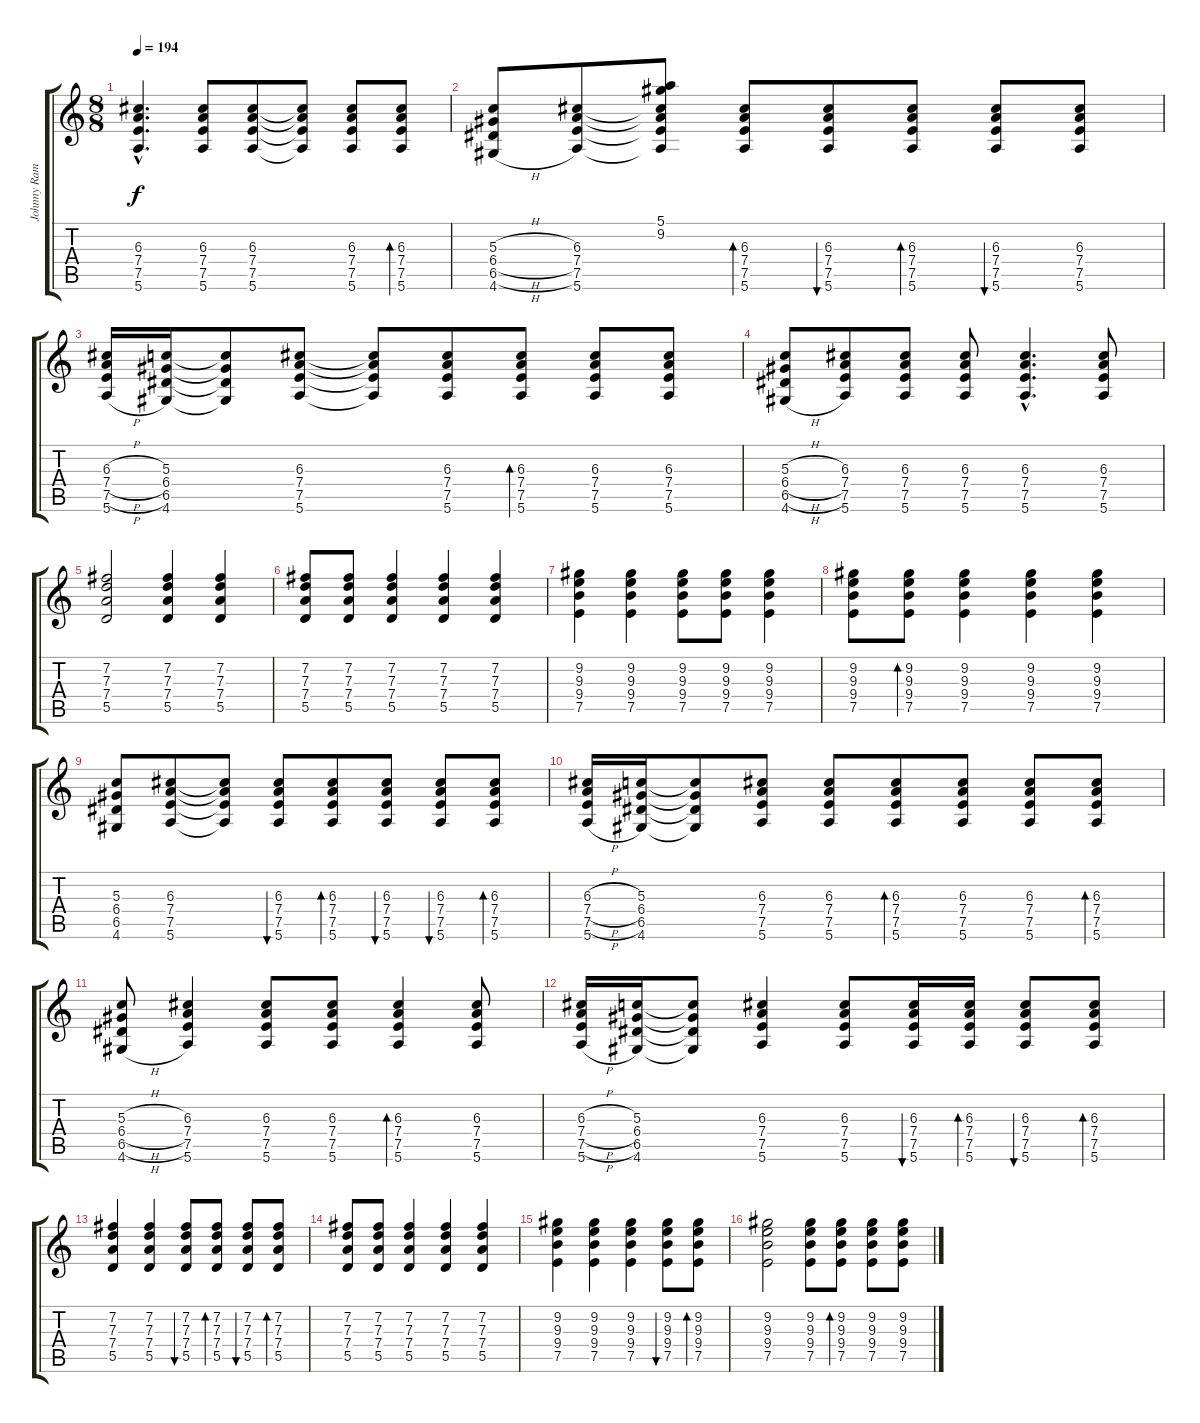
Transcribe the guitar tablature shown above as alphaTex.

\track ("Johnny Ramone - Guitar" "Johnny Ram") {instrument distortionguitar}
\staff {score tabs}
\tuning (E4 B3 G3 D3 A2 E2) {hide}
\ts (8 8)
\tempo 194
\clef g2
\ks c
(6.3{hac} 7.4{hac} 7.5{hac} 5.6{hac}).4{d dy f} (6.3 7.4 7.5 5.6).8 (6.3 7.4 7.5 5.6).8 (6.3{t} 7.4{t} 7.5{t} 5.6{t}).8 (6.3 7.4 7.5 5.6).8 (6.3 7.4 7.5 5.6).8{bd 240} |
(5.3{h} 6.4{h} 6.5{h} 4.6{h}).8 (6.3 7.4 7.5 5.6).8 (5.1 9.2{t} 6.3{t} 7.4{t} 7.5{t} 5.6{t}).8 (6.3 7.4 7.5 5.6).8{bd 240} (6.3 7.4 7.5 5.6).8{bu 240} (6.3 7.4 7.5 5.6).8{bd 240} (6.3 7.4 7.5 5.6).8{bu 240} (6.3 7.4 7.5 5.6).8 |
(6.3{h} 7.4{h} 7.5{h} 5.6{h}).16 (5.3 6.4 6.5 4.6).16 (5.3{t} 6.4{t} 6.5{t} 4.6{t}).8 (6.3 7.4 7.5 5.6).8 (6.3{t} 7.4{t} 7.5{t} 5.6{t}).8 (6.3 7.4 7.5 5.6).8 (6.3 7.4 7.5 5.6).8{bd 240} (6.3 7.4 7.5 5.6).8 (6.3 7.4 7.5 5.6).8 |
(5.3{h} 6.4{h} 6.5{h} 4.6{h}).8 (6.3 7.4 7.5 5.6).8 (6.3 7.4 7.5 5.6).8 (6.3 7.4 7.5 5.6).8 (6.3{hac} 7.4{hac} 7.5{hac} 5.6{hac}).4{d} (6.3 7.4 7.5 5.6).8 |
(7.2 7.3 7.4 5.5).2 (7.2 7.3 7.4 5.5).4 (7.2 7.3 7.4 5.5).4 |
(7.2 7.3 7.4 5.5).8 (7.2 7.3 7.4 5.5).8 (7.2 7.3 7.4 5.5).4 (7.2 7.3 7.4 5.5).4 (7.2 7.3 7.4 5.5).4 |
(9.2 9.3 9.4 7.5).4 (9.2 9.3 9.4 7.5).4 (9.2 9.3 9.4 7.5).8 (9.2 9.3 9.4 7.5).8 (9.2 9.3 9.4 7.5).4 |
(9.2 9.3 9.4 7.5).8 (9.2 9.3 9.4 7.5).8{bd 240} (9.2 9.3 9.4 7.5).4 (9.2 9.3 9.4 7.5).4 (9.2 9.3 9.4 7.5).4 |
(5.3 6.4 6.5 4.6).8 (6.3 7.4 7.5 5.6).8 (6.3{t} 7.4{t} 7.5{t} 5.6{t}).8 (6.3 7.4 7.5 5.6).8{bu 240} (6.3 7.4 7.5 5.6).8{bd 240} (6.3 7.4 7.5 5.6).8{bu 240} (6.3 7.4 7.5 5.6).8{bu 240} (6.3 7.4 7.5 5.6).8{bd 240} |
(6.3{h} 7.4{h} 7.5{h} 5.6{h}).16 (5.3 6.4 6.5 4.6).16 (5.3{t} 6.4{t} 6.5{t} 4.6{t}).8 (6.3 7.4 7.5 5.6).8 (6.3 7.4 7.5 5.6).8 (6.3 7.4 7.5 5.6).8{bd 240} (6.3 7.4 7.5 5.6).8 (6.3 7.4 7.5 5.6).8 (6.3 7.4 7.5 5.6).8{bd 240} |
(5.3{h} 6.4{h} 6.5{h} 4.6{h}).8 (6.3 7.4 7.5 5.6).4 (6.3 7.4 7.5 5.6).8 (6.3 7.4 7.5 5.6).8 (6.3 7.4 7.5 5.6).4{bd 240} (6.3 7.4 7.5 5.6).8 |
(6.3{h} 7.4{h} 7.5{h} 5.6{h}).16 (5.3 6.4 6.5 4.6).16 (5.3{t} 6.4{t} 6.5{t} 4.6{t}).8 (6.3 7.4 7.5 5.6).4 (6.3 7.4 7.5 5.6).8 (6.3 7.4 7.5 5.6).16{bu 120} (6.3 7.4 7.5 5.6).16{bd 120} (6.3 7.4 7.5 5.6).8{bu 240} (6.3 7.4 7.5 5.6).8{bd 240} |
(7.2 7.3 7.4 5.5).4 (7.2 7.3 7.4 5.5).4 (7.2 7.3 7.4 5.5).8{bu 240} (7.2 7.3 7.4 5.5).8{bd 240} (7.2 7.3 7.4 5.5).8{bu 240} (7.2 7.3 7.4 5.5).8{bd 240} |
(7.2 7.3 7.4 5.5).8 (7.2 7.3 7.4 5.5).8 (7.2 7.3 7.4 5.5).4 (7.2 7.3 7.4 5.5).4 (7.2 7.3 7.4 5.5).4 |
(9.2 9.3 9.4 7.5).4 (9.2 9.3 9.4 7.5).4 (9.2 9.3 9.4 7.5).4 (9.2 9.3 9.4 7.5).8{bu 240} (9.2 9.3 9.4 7.5).8{bd 240} |
(9.2 9.3 9.4 7.5).2 (9.2 9.3 9.4 7.5).8 (9.2 9.3 9.4 7.5).8{bd 240} (9.2 9.3 9.4 7.5).8 (9.2 9.3 9.4 7.5).8
